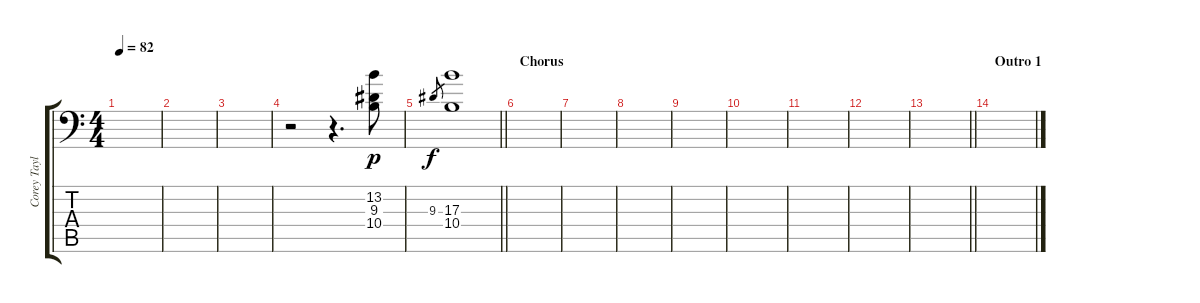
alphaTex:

\track ("Corey Taylor Piano" "Corey Tayl") {instrument acousticgrandpiano}
\staff {score tabs}
\tuning (Eb5 Bb3 Gb3 Db3 Ab2 Db1) {hide}
\ts (4 4)
\tempo 82
\clef f4
\ks c
|
|
|
r.2 r.4{d} (13.2 9.3 10.4).8{dy p} |
\barLineRight lightlight
9.3.8{gr dy f} (17.3 10.4).1 |
\section ("" "Chorus")
|
|
|
|
|
|
|
\barLineRight lightlight
|
\section ("" "Outro 1")
